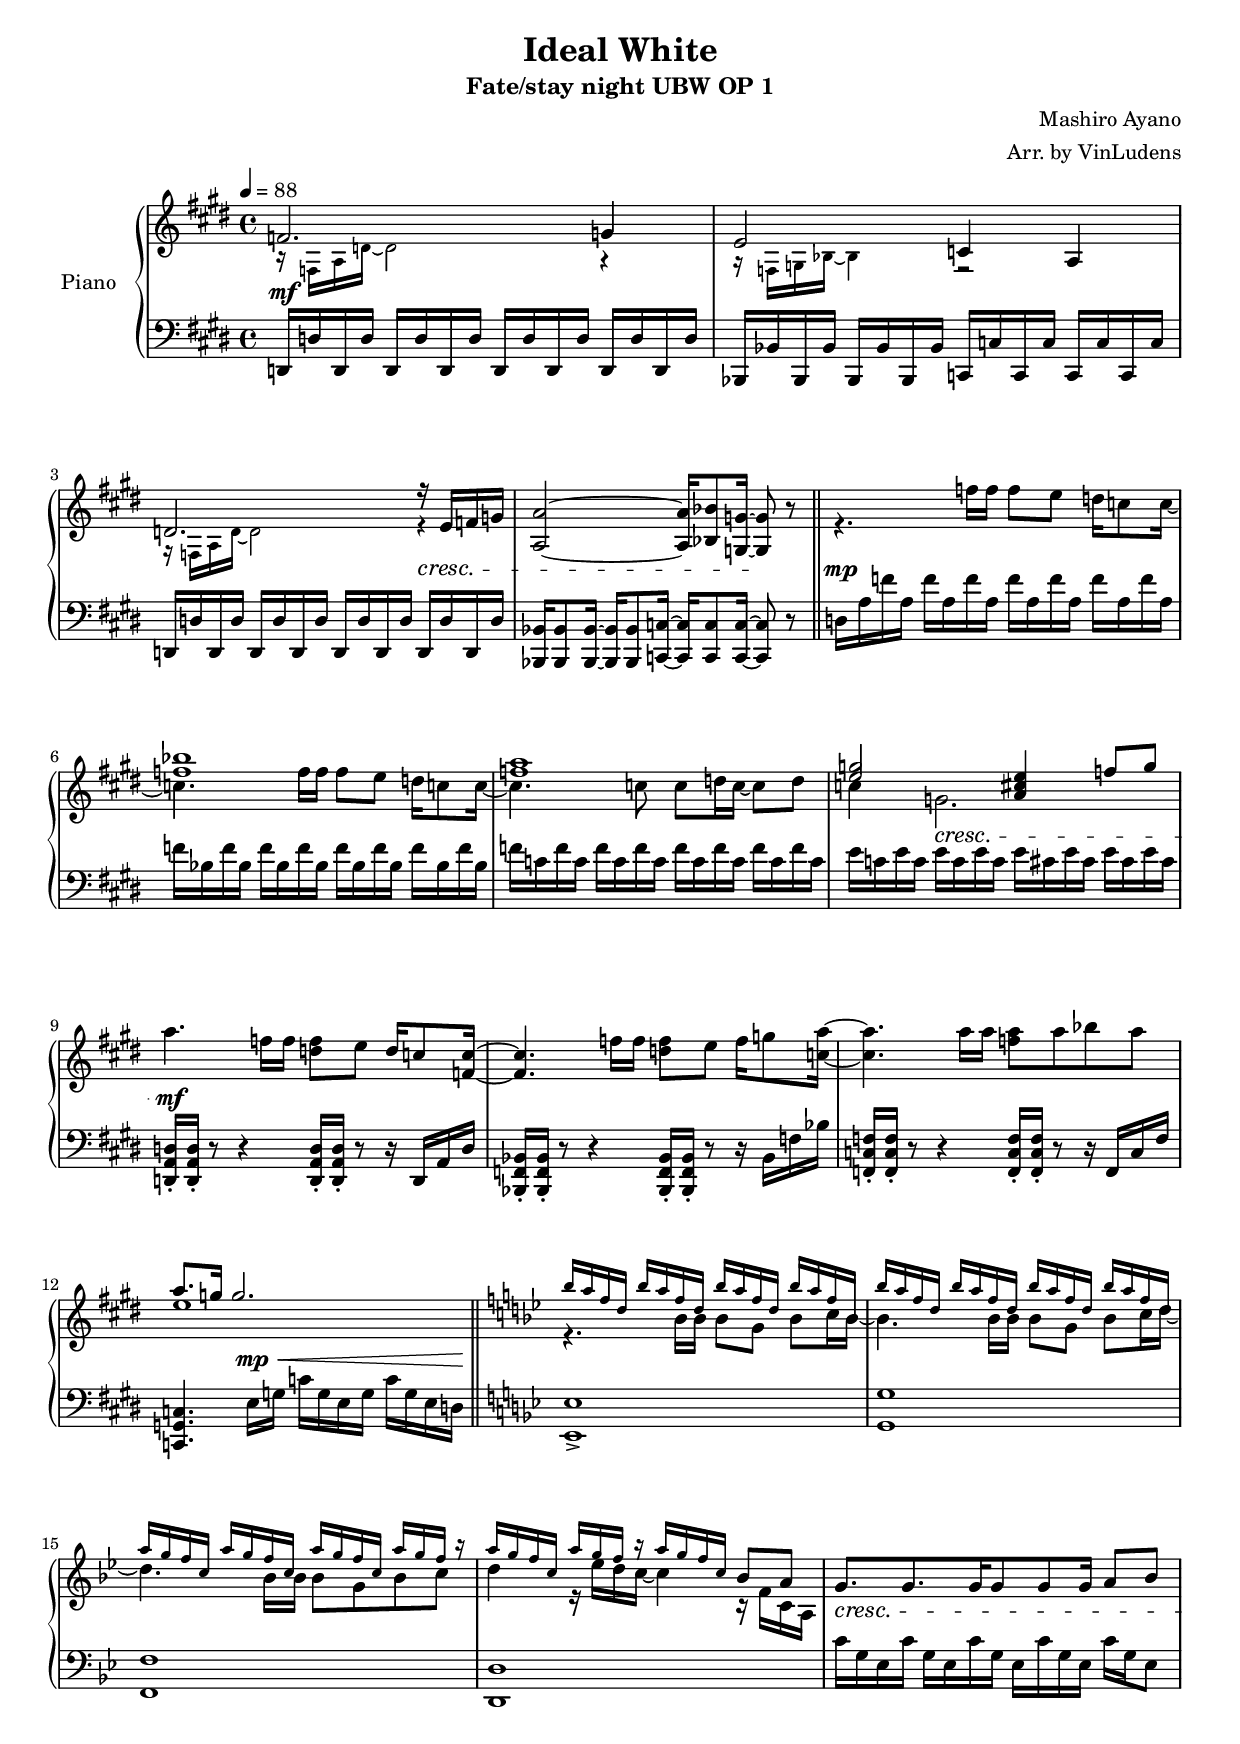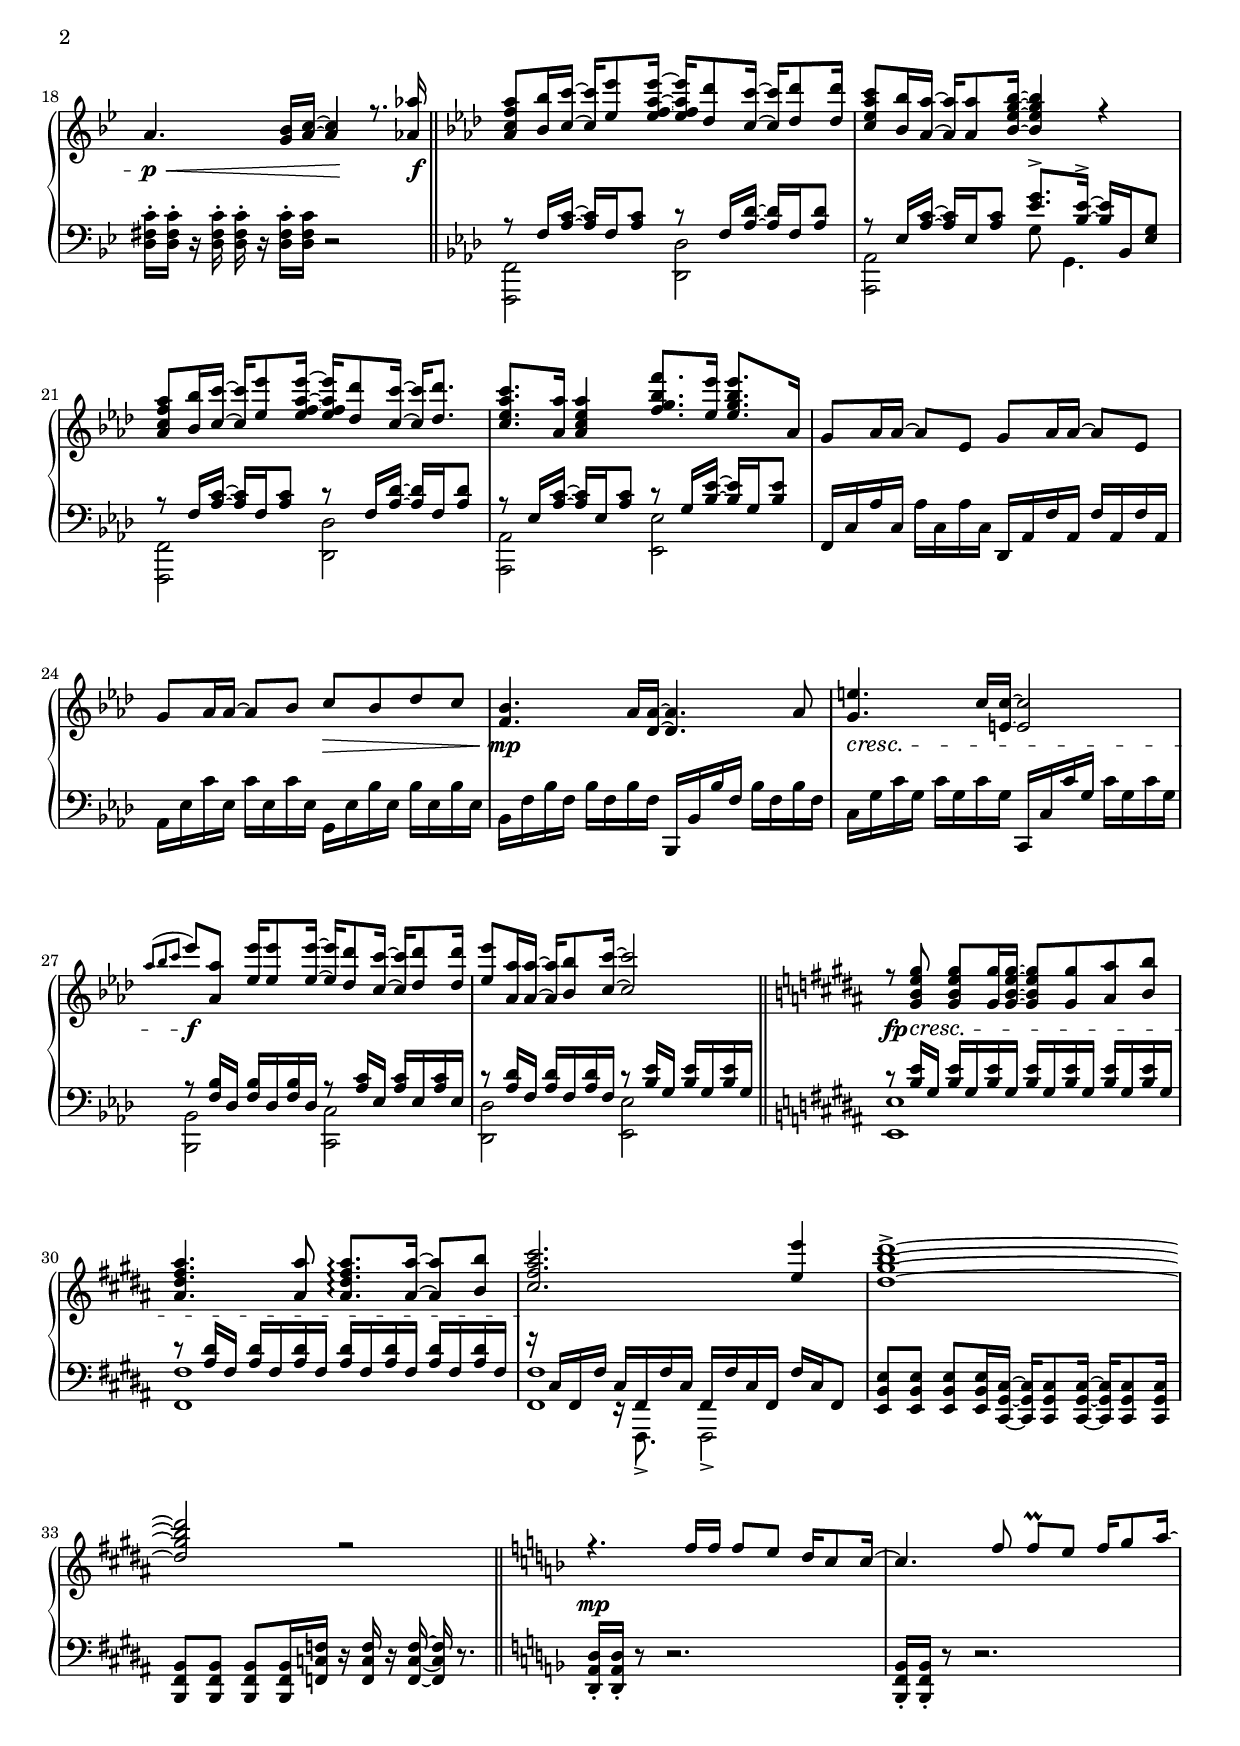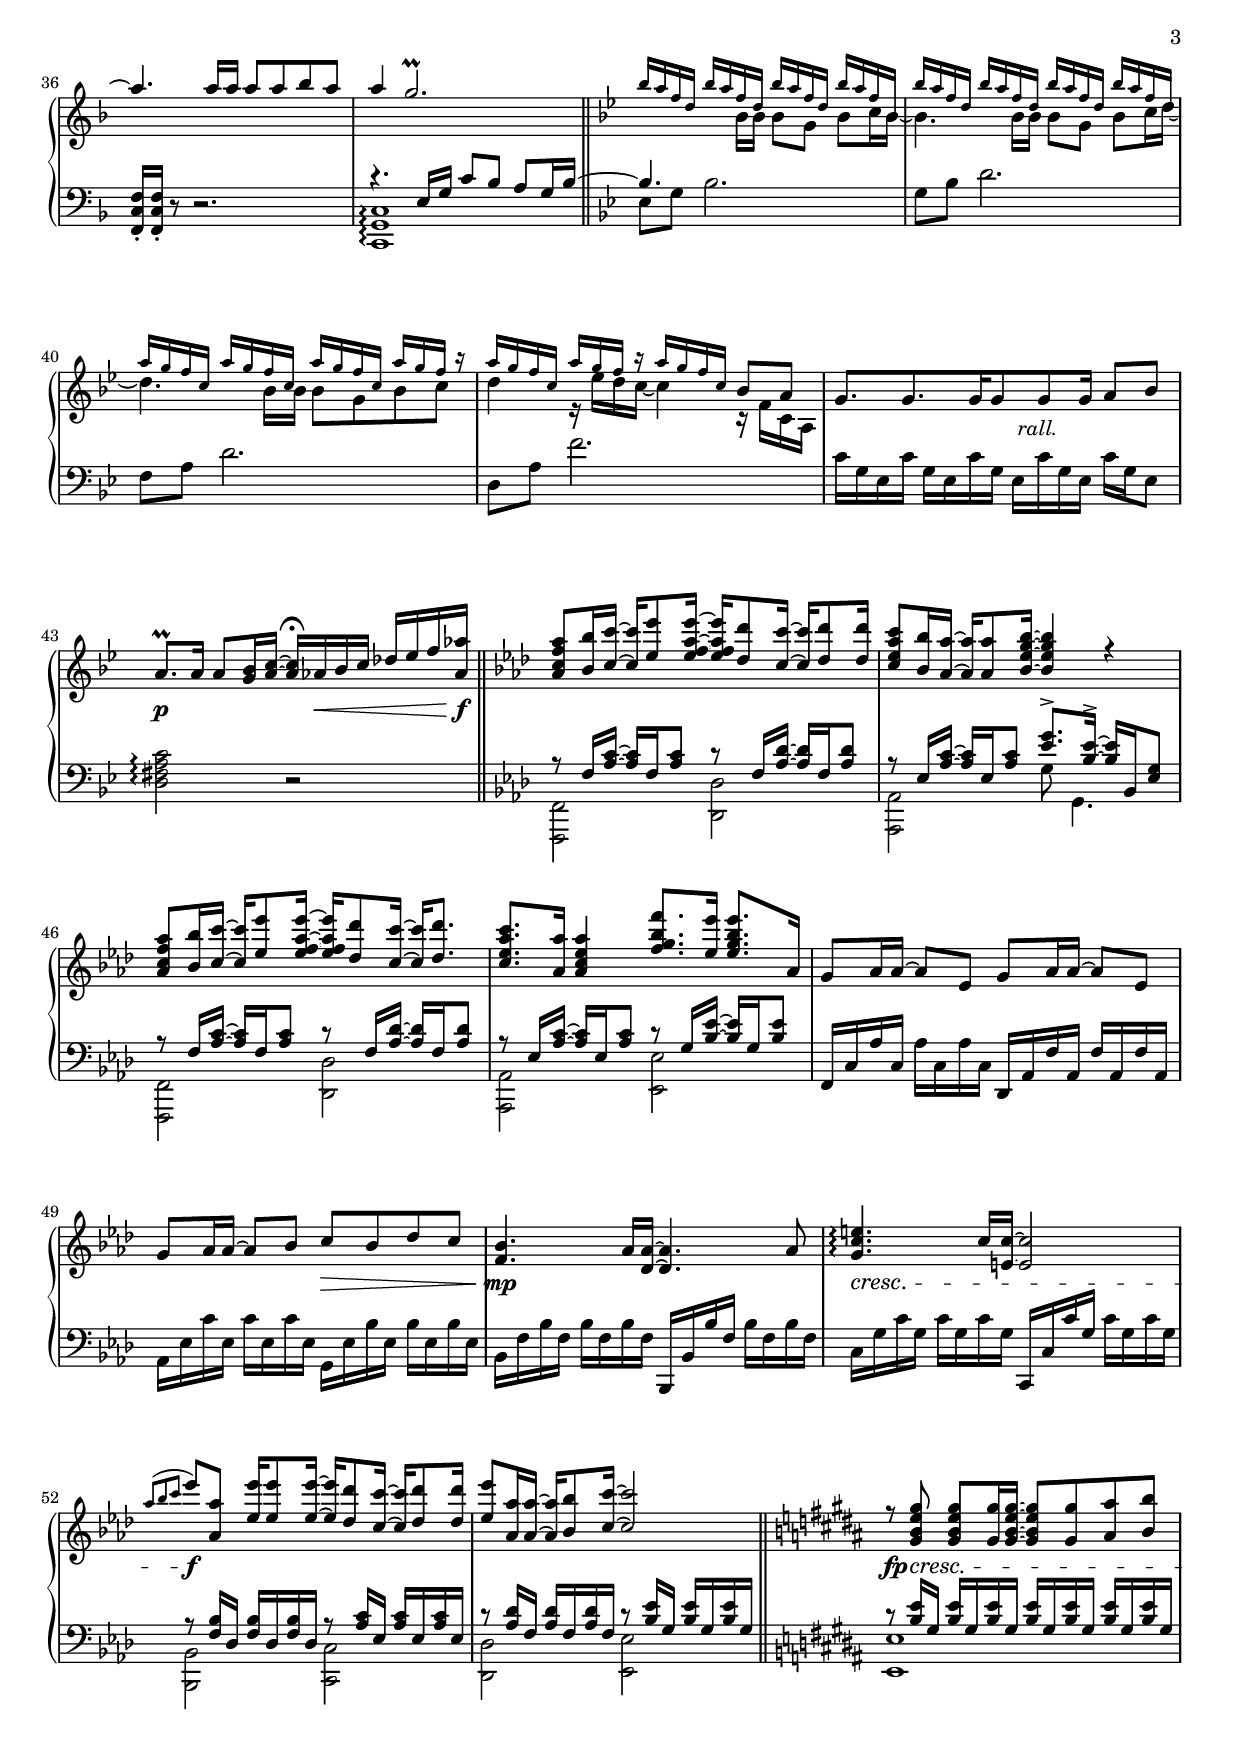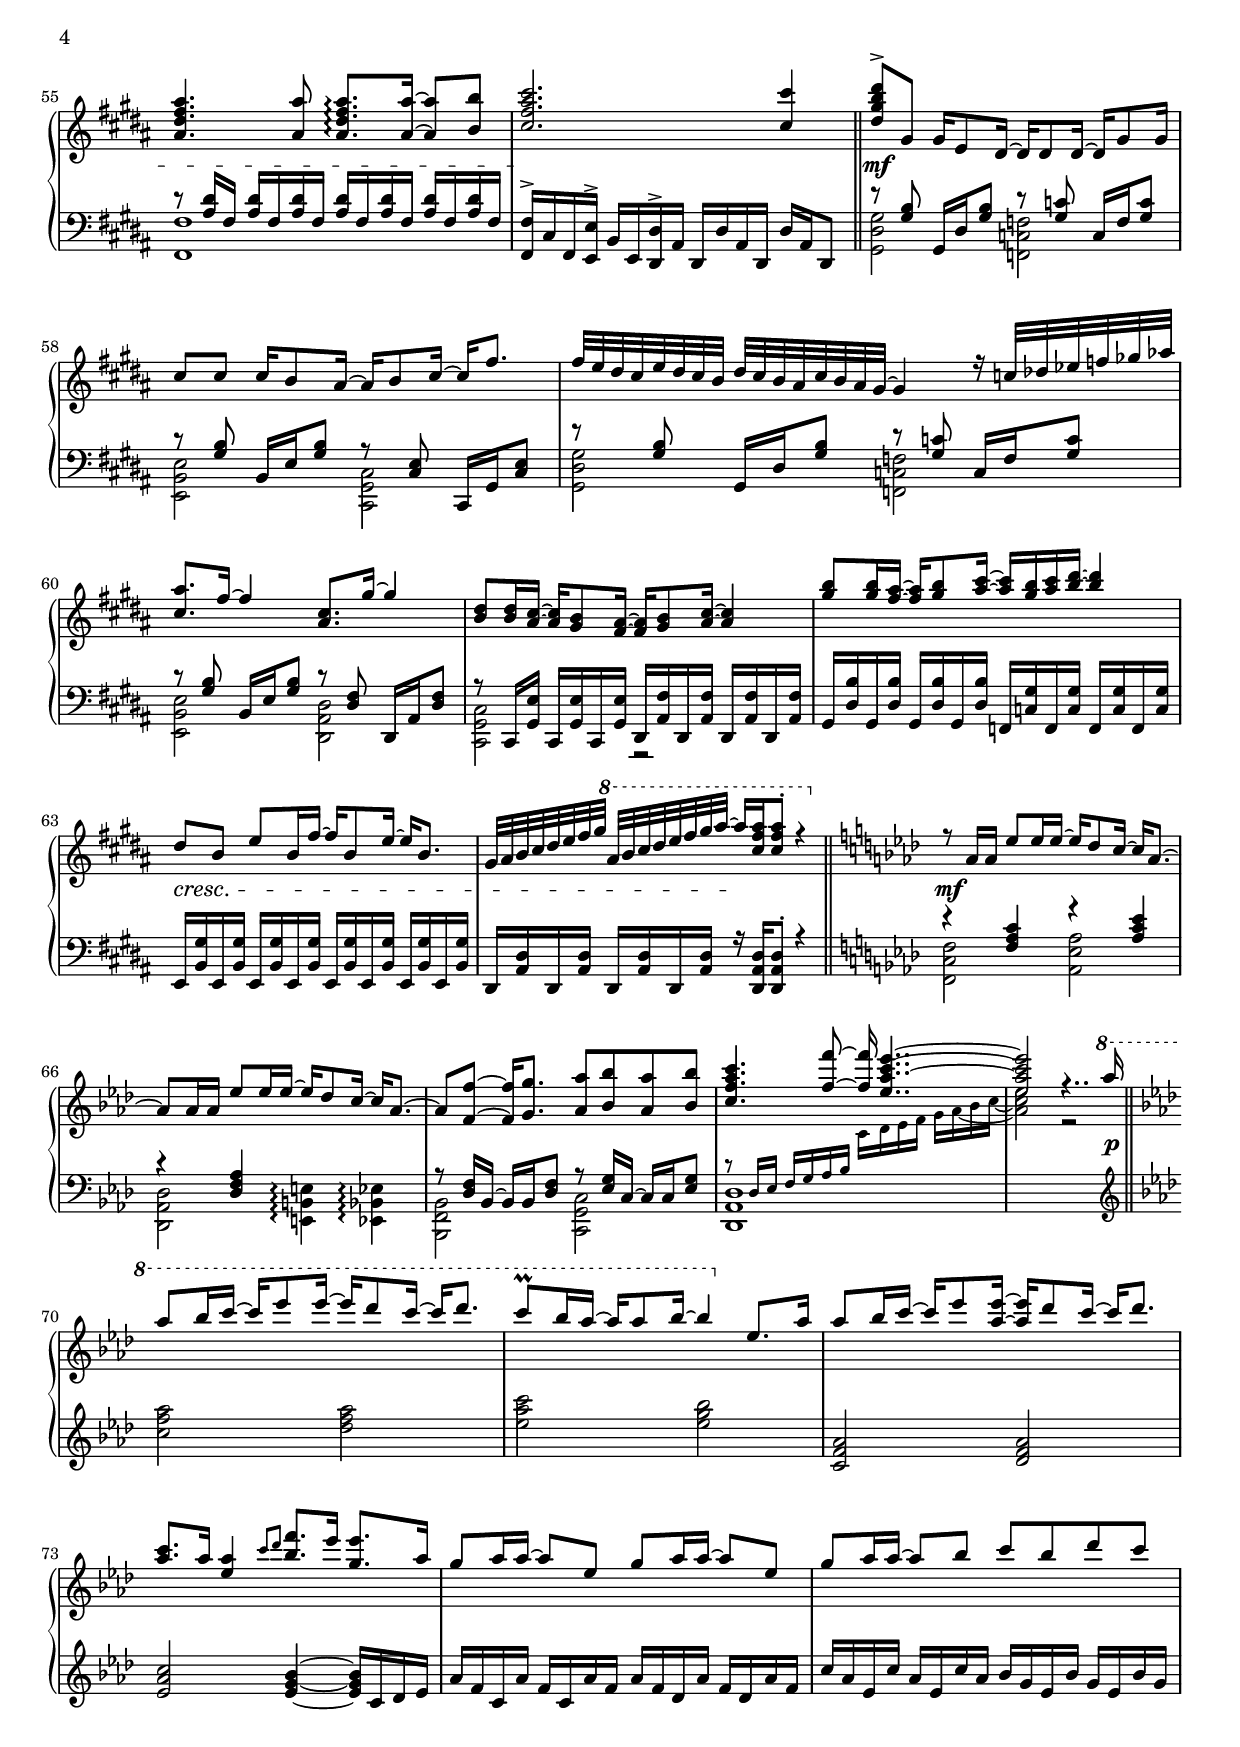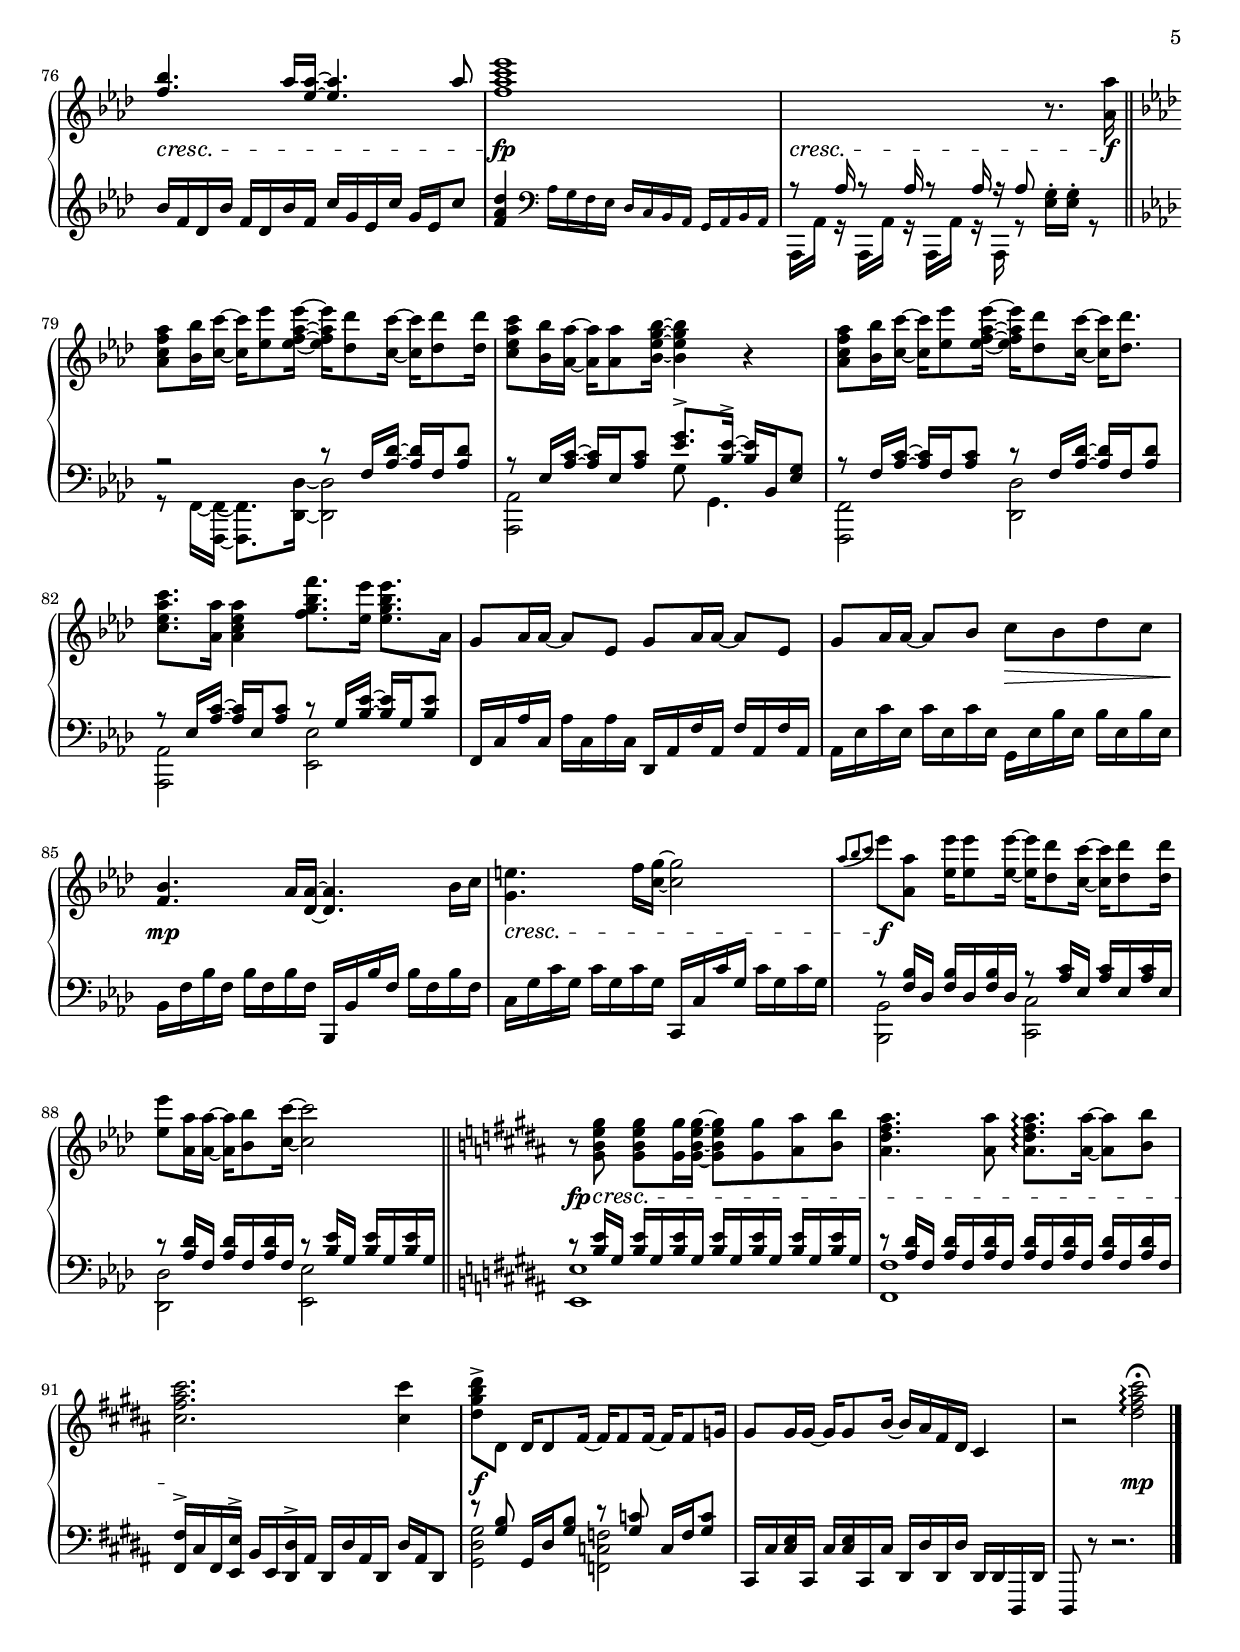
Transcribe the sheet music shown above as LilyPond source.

\version "2.20.0"

\header {
  title = "Ideal White"
  subtitle = "Fate/stay night UBW OP 1"
  %instrument = "Piano"
  composer = "Mashiro Ayano"
  arranger = "Arr. by VinLudens"
}

#(set-global-staff-size 18)
%showLastLength = R1 * 10

\paper {
  #(set-paper-size "a4")
}

\include "global.ly"
\version "2.20.0"
\include "global.ly"

right = \absolute {
  \global
  \tempo 4 = 88
  << { \voiceOne
      f'2. g'4 |
      e'2 c'4 a |
      d'2. r16 e' f' g' | \oneVoice
      <a a'>2 ~ 16 <bes bes'>8 <g g'>16 ~ 8 r |
    }
    \new Voice { \voiceTwo \tiny
      r16 f a d' ~ 2 r4 |
      r16 f g bes ~ 4 r2 |
      r16 f a d' ~ 2 r4 |
    }
  >> \oneVoice

  \bar "||"

  << { \voiceOne
       s1 |
       <f'' bes''>1 |
       <f'' a''>1 |
       <e'' g''>2 <a' cis'' e''>4 f''8 g'' |
    }
    \new Voice { \voiceTwo
      r4. f''16 f'' f''8 e'' d''16 c''8 c''16 ~ |
      4. f''16 f'' f''8 e'' d''16 c''8 c''16 ~ |
      4. c''8 c''8 d''16 c'' ~ 8 d'' |
      c''4 g'2.
    }
  >> \oneVoice

  a''4. f''16 f'' <d'' f''>8 e'' d''16 c''8 <f' c''>16 ~ |
  4. f''16 f'' <d'' f''>8 e'' f''16 g''8 <c'' a''>16 ~ |
  4. a''16 a'' <f'' a''>8 a'' bes'' a'' |
  << { a''8. g''16 g''2. } \\ { e''1 } >> |

  \bar "||"
  \key g \minor

  \tiny \voiceOne
  \repeat unfold 3 { bes''16 a'' f'' d'' } bes'' a'' f'' bes' |
  \repeat unfold 3 { bes''16 a'' f'' d'' } bes'' a'' f'' d'' |
  \repeat unfold 3 { a''16 g'' f'' c'' } a'' g'' f'' r |
  a''16 g'' f'' c'' a'' g'' f'' r a'' g'' f'' c'' \normalsize bes'8 a' |









  g'8. 8. 16 8 8 16 a'8 bes' |
  a'4. <g' bes'>16 <a' c''> ~ 4 r8. <as' as''>16 |

% Chorus 1 start -----------------------------------------------------------------
  \bar "||"
  \key f \minor


  <as' c'' f'' as''>8 <bes' bes''>16 <c'' c'''> ~ q <es'' es'''>8 <es'' f'' as'' es'''>16 ~ q <des'' des'''>8 <c'' c'''>16 ~ q <des'' des'''>8 q16 |
  <c'' es'' as'' c'''>8 <bes' bes''>16 <as' as''> ~ q <as' as''>8 <bes' es'' g'' bes''>16 ~ q4 r4 |
  <as' c'' f'' as''>8 <bes' bes''>16 <c'' c'''> ~ q <es'' es'''>8 <es'' f'' as'' es'''>16 ~ q <des'' des'''>8 <c'' c'''>16 ~ q <des'' des'''>8. |
  <c'' es'' as'' c'''>8. <as' as''>16 <as' c'' es'' as''>4 <f'' g'' bes'' f'''>8. <es'' es'''>16 <es'' g'' bes'' es'''>8. as'16 |

  g'8 as'16 as' ~ 8 es' g' as'16 as' ~ 8 es' |
  g'8 as'16 as' ~ 8 bes' c'' bes' des'' c'' |
  <f' bes'>4. as'16 <des' as'> ~ q4. as'8 |
  <g' e''>4. c''16 <e' c''> ~ q2 |

  \appoggiatura { as''8 bes'' c''' } es''' <as' as''> <es'' es'''>16 q8 q16 ~ q <des'' des'''>8 <c'' c'''>16 ~ q <des'' des'''>8 q16 |
  <es'' es'''>8 <as' as''>16 <as' as''> ~ q <bes' bes''>8 <c'' c'''>16 ~ 2 |

  \bar "||"
  \key b \major

  r8 <gis' b' e'' gis''>8 q <gis' gis''>16 <gis' b' e'' gis''> ~ q8 <gis' gis''> <ais' ais''> <b' b''> |
  <ais' dis'' fis'' ais''>4. <ais' ais''>8 <ais' dis'' fis'' ais''>8.\arpeggio <ais' ais''>16 ~ 8 <b' b''> |
  <cis'' fis'' ais'' cis'''>2. <e'' e'''>4 |





















% Chorus 1 end -----------------------------------------------------------------

  <dis'' gis'' b'' dis'''>1-> ~ |
  <dis'' gis'' b'' dis'''>2 r2 |

  \bar "||"
  \key d \minor

  r4. f''16 f'' f''8 e'' d''16 c''8 c''16 ~ |
  4. f''8 f''\prall e'' f''16 g''8 a''16 ~ |
  4. a''16 a'' a''8 a'' bes'' a'' |

  a''4 g''2.\prall |

  \bar "||"
  \key g \minor
  \tiny \voiceOne
  \repeat unfold 3 { bes''16 a'' f'' d'' } bes'' a'' f'' bes' |
  \repeat unfold 3 { bes''16 a'' f'' d'' } bes'' a'' f'' d'' |
  \repeat unfold 3 { a''16 g'' f'' c'' } a'' g'' f'' r |
  a''16 g'' f'' c'' a'' g'' f'' r a'' g'' f'' c'' \normalsize bes'8 a' |











  g'8. 8. 16 8 8 16 a'8 bes' |
  a'8.\prall 16 8 <g' bes'>16 <a' c''> ~ q\fermata as'16 bes' c'' des'' es'' f'' <as' as''>16 |

% Chorus 2 start -----------------------------------------------------------------
  \bar "||"
  \key f \minor


  <as' c'' f'' as''>8 <bes' bes''>16 <c'' c'''> ~ q <es'' es'''>8 <es'' f'' as'' es'''>16 ~ q <des'' des'''>8 <c'' c'''>16 ~ q <des'' des'''>8 q16 |
  <c'' es'' as'' c'''>8 <bes' bes''>16 <as' as''> ~ q <as' as''>8 <bes' es'' g'' bes''>16 ~ q4 r4 |
  <as' c'' f'' as''>8 <bes' bes''>16 <c'' c'''> ~ q <es'' es'''>8 <es'' f'' as'' es'''>16 ~ q <des'' des'''>8 <c'' c'''>16 ~ q <des'' des'''>8. |
  <c'' es'' as'' c'''>8. <as' as''>16 <as' c'' es'' as''>4 <f'' g'' bes'' f'''>8. <es'' es'''>16 <es'' g'' bes'' es'''>8. as'16 |

  g'8 as'16 as' ~ 8 es' g' as'16 as' ~ 8 es' |
  g'8 as'16 as' ~ 8 bes' c'' bes' des'' c'' |
  <f' bes'>4. as'16 <des' as'> ~ q4. as'8 |
  <g' c'' e''>4.\arpeggio c''16 <e' c''> ~ q2 |

  \appoggiatura { as''8 bes'' c''' } es''' <as' as''> <es'' es'''>16 q8 q16 ~ q <des'' des'''>8 <c'' c'''>16 ~ q <des'' des'''>8 q16 |
  <es'' es'''>8 <as' as''>16 <as' as''> ~ q <bes' bes''>8 <c'' c'''>16 ~ 2 |

  \bar "||"
  \key b \major

  r8 <gis' b' e'' gis''>8 q <gis' gis''>16 <gis' b' e'' gis''> ~ q8 <gis' gis''> <ais' ais''> <b' b''> |
  <ais' dis'' fis'' ais''>4. <ais' ais''>8 <ais' dis'' fis'' ais''>8.\arpeggio <ais' ais''>16 ~ 8 <b' b''> |
  <cis'' fis'' ais'' cis'''>2. <cis'' cis'''>4 |





















% Chorus 2 end -----------------------------------------------------------------

  \bar "||"


  <dis'' gis'' b'' dis'''>8-> gis' gis'16 e'8 dis'16 ~ 16 8 16 ~ 16 gis'8 gis'16 |
  cis''8 cis'' cis''16 b'8 ais'16 ~ 16 b'8 cis''16 ~ 16 fis''8. |
  fis''32 e'' dis'' cis'' e'' dis'' cis'' b' dis'' cis'' b' ais' cis'' b' ais' gis' ~ 4 r16 c''32 des'' es'' f'' ges'' as'' |
  <cis'' ais''>8. fis''16 ~ 4 <ais' cis''>8. gis''16 ~ 4 |

  <b' dis''>8 <b' dis''>16 <ais' cis''> ~ q <gis' b'>8 <fis' ais'>16 ~ q <gis' b'>8 <ais' cis''>16 ~ q4 |
  <gis'' b''>8 <gis'' b''>16 <fis'' ais''>16 ~ q <gis'' b''>8 <ais'' cis'''>16 ~ q <gis'' b''>16 <ais'' cis'''> <b'' dis'''> ~ q4 |
  dis''8 b' e'' b'16 fis'' ~ 16 b'8 e''16 ~ 16 b'8. |
  gis'32 ais' b' cis'' dis'' e'' fis'' gis'' \ottava 1 ais'' b'' cis''' dis''' e''' fis''' gis''' ais''' ~ 16 <cis''' fis''' ais'''>16 <cis''' fis''' ais'''>8-. r4 | \ottava 0















  \bar "||"
  \key f \minor

  r8 as'16 16 es''8 16 16 ~ 16 des''8 c''16 ~ 16 as'8. ~ |
  8 as'16 16 es''8 16 16 ~ 16 des''8 c''16 ~ 16 as'8. ~ |
  8 <f' f''> ~ 16 <g' g''>8. <as' as''>8 <bes' bes''> <as' as''> <bes' bes''> |
  <c'' f'' as'' c'''>4. <f'' f'''>8 ~ 16 <es'' as''~ c'''~ es'''~>4.. |
  q2 r4.. \ottava 1 as'''16 |









  \bar "||"
  \key f \minor

  as'''8 bes'''16 c'''' ~ 16 es''''8 es''''16 ~ 16 des''''8 c''''16 ~ 16 des''''8. |
  c''''8\prall bes'''16 as''' ~ 16 as'''8 bes'''16 ~ 4 \ottava 0 es''8. as''16 |
  as''8 bes''16 c''' ~ 16 es'''8 <as'' es'''>16 ~ 16 des'''8 c'''16 ~ 16 des'''8. |
  <as'' c'''>8. as''16 <es'' as''>4 \grace { c'''8 des''' } <bes'' f'''>8. es'''16 <g'' es'''>8. as''16 |

  g''8 as''16 16 ~ 8 es'' g'' as''16 16 ~ 8 es'' |
  g'' as''16 16 ~ 8 bes'' c''' bes'' des''' c''' |
  <f'' bes''>4. as''16 <es'' as''> ~ q4. as''8 |
  <f'' as'' c''' es'''>1 |
  \change Staff = "left" \voiceOne r8 as16 r8 as16 r8 as16 r16 as8 \change Staff = "right" \oneVoice r8. <as' as''>16 |

% Chorus 3 start -----------------------------------------------------------------
  \bar "||"
  \key f \minor


  <as' c'' f'' as''>8 <bes' bes''>16 <c'' c'''> ~ q <es'' es'''>8 <es'' f'' as'' es'''>16 ~ q <des'' des'''>8 <c'' c'''>16 ~ q <des'' des'''>8 q16 |
  <c'' es'' as'' c'''>8 <bes' bes''>16 <as' as''> ~ q <as' as''>8 <bes' es'' g'' bes''>16 ~ q4 r4 |
  <as' c'' f'' as''>8 <bes' bes''>16 <c'' c'''> ~ q <es'' es'''>8 <es'' f'' as'' es'''>16 ~ q <des'' des'''>8 <c'' c'''>16 ~ q <des'' des'''>8. |
  <c'' es'' as'' c'''>8. <as' as''>16 <as' c'' es'' as''>4 <f'' g'' bes'' f'''>8. <es'' es'''>16 <es'' g'' bes'' es'''>8. as'16 |

  g'8 as'16 as' ~ 8 es' g' as'16 as' ~ 8 es' |
  g'8 as'16 as' ~ 8 bes' c'' bes' des'' c'' |
  <f' bes'>4. as'16 <des' as'> ~ q4. bes'16 c'' |
  <g' e''>4. f''16 <c'' g''> ~ q2 |

  \appoggiatura { as''8 bes'' c''' } es''' <as' as''> <es'' es'''>16 q8 q16 ~ q <des'' des'''>8 <c'' c'''>16 ~ q <des'' des'''>8 q16 |
  <es'' es'''>8 <as' as''>16 <as' as''> ~ q <bes' bes''>8 <c'' c'''>16 ~ 2 |

  \bar "||"
  \key b \major

  r8 <gis' b' e'' gis''>8 q <gis' gis''>16 <gis' b' e'' gis''> ~ q8 <gis' gis''> <ais' ais''> <b' b''> |
  <ais' dis'' fis'' ais''>4. <ais' ais''>8 <ais' dis'' fis'' ais''>8.\arpeggio <ais' ais''>16 ~ 8 <b' b''> |
  <cis'' fis'' ais'' cis'''>2. <cis'' cis'''>4 |





















% Chorus 3 end -----------------------------------------------------------------

  <dis'' gis'' b'' dis'''>8-> dis'8 16 8 fis'16 ~ 16 8 16 ~ 16 8 g'16






  gis'8 16 16 ~ 16 8 b'16 ~ 16 ais' fis' dis' cis'4 |
  r2 <dis'' fis'' ais'' cis'''>\arpeggio\fermata |

  \bar "|."


%}
}

\version "2.20.0"
\include "global.ly"

left = \absolute {
  \global


  \repeat unfold 8 { d,16 d } |
  \repeat unfold 4 { bes,,16 bes, } \repeat unfold 4 { c, c } |
  \repeat unfold 8 { d,16 d } |
  <bes,, bes,>16 8 16 ~ 16 8 <c, c>16 ~ 16 8 16 ~ 8 r |








  \bar "||"


  d16 a \repeat unfold 7 { f'16 a } |
  \repeat unfold 8 { f'16 bes } |
  \repeat unfold 8 { f'16 c' } |
  \repeat unfold 4 { e'16 c' } \repeat unfold 4 { e'=,16 cis' } |









  <d, a, d>16-. q16-. r8 r4 q16-. q-. r8 r16 d, a, d |
  <bes,, f, bes,>16-. q16-. r8 r4 q16-. q-. r8 r16 bes, f bes |
  <f, c f>16-. q16-. r8 r4 q16-. q-. r8 r16 f, c f |
  <c, g, c>4. e16 g c' g e g c' g e d |

  \bar "||"
  \key g \minor

  << { \change Staff = "right" \voiceTwo
      r4. bes'16 bes' bes'8 g' bes' c''16 bes' ~ |
      4. bes'16 bes' bes'8 g' bes' c''16 d'' ~ |
      4. bes'16 bes' bes'8 g' bes' c'' |
      d''4 r16 es'' d'' c'' ~ 4 r16 f' c' a |
    }
    \new Voice { \oneVoice
      <es, es>1-> |
      <g, g>1 |
      <f, f>1 |
      <d, d>1 |
    }
  >> \oneVoice \change Staff = "left"

  \repeat unfold 4 { c'16 g es } c' g es8 |
  <d fis c'>16-. q-. r q-. q-. r q-. q r2 |

% Chorus 1 start -----------------------------------------------------------------
  \bar "||"
  \key f \minor

  << { \voiceOne
      r8 f16 <as c'> ~ 16 f <as c'>8 r8 f16 <as des'> ~ 16 f <as des'>8 |
      r8 es16 <as c'> ~ 16 es <as c'>8 <es' g'>8.-> <bes es'>16-> ~ 16 bes,16 <es g>8 |
      r8 f16 <as c'> ~ 16 f <as c'>8 r8 f16 <as des'> ~ 16 f <as des'>8 |
      r8 es16 <as c'> ~ 16 es <as c'>8 r8 g16 <bes es'> ~ 16 g <bes es'>8 |
      \oneVoice
      f,16 c as c as c as c des, as, f as, f as, f as, |
      as,16 es c' es c' es c' es g, es bes es bes es bes es |
      bes,16 f bes f bes f bes f bes,, bes, bes f bes f bes f |
      c16 g c' g c' g c' g c, c c' g c' g c' g |
      \voiceOne
      r8 <f bes>16 des <f bes> des <f bes> des r8 <as c'>16 es <as c'> es <as c'> es |
      r8 <as des'>16 f <as des'> f <as des'> f r8 <bes es'>16 g <bes es'> g <bes es'> g |

      \bar "||"
      \key b \major

      r8 \repeat unfold 7 { <b e'>16 gis } |
      r8 \repeat unfold 7 { <ais dis'>16 fis } |
      << { r16 cis fis, fis cis fis, fis cis fis, fis cis fis, fis cis fis,8 } \\ { s4 r16 fis,,8.-> fis,,2-> } >>

    }
    \new Voice { \voiceTwo
      <f,, f,>2 <des, des> |
      <as,, as,>2 g8 g,4. |
      <f,, f,>2 <des, des> |
      <as,, as,>2 <es, es> |

      s1 |
      s1 |
      s1 |
      s1 |

      <bes,, bes,>2 <c, c> |
      <des, des>2 <es, es> |
      \key b \major
      <e, e>1 |
      <fis, fis>1 |
      <fis, fis>1 |
    }
  >> \oneVoice
% Chorus 1 end -----------------------------------------------------------------

  <e, b, e>8 q q q16 <cis, gis, cis> ~ q16 q8 q16 ~ q q8 q16 |
  <b,, fis, b,>8 q q q16 <f, c f> r q r q ~ q r8. |

  \bar "||"
  \key d \minor

  <d, a, d>16-. q-. r8 r2. |
  <bes,, f, bes,>16-. q-. r8 r2. |
  <f, c f>16-. q-. r8 r2. |
  << { \voiceOne
      r4. e16 g c'8 bes a g16 bes ~ |

      \bar "||"
      \key g \minor

      4. \change Staff = "right" \voiceTwo bes'16 bes' bes'8 g' bes' c''16 bes' ~ |
      4. bes'16 bes' bes'8 g' bes' c''16 d'' ~ |
      4. bes'16 bes' bes'8 g' bes' c'' |
      d''4 r16 es'' d'' c'' ~ 4 r16 f' c' a |
    }
    \new Voice { \oneVoice
      <c, g, c>1\arpeggio |
      \key g \minor
      es8 g bes2. |
      g8 bes d'2. |
      f8 a d'2. |
      d8 a f'2. |
    }
  >> \oneVoice \change Staff = "left"

  \repeat unfold 4 { c'16 g es } c' g es8 |
  <d fis a c'>2\arpeggio r2 |

% Chorus 2 start -----------------------------------------------------------------
  \bar "||"
  \key f \minor

  << { \voiceOne
      r8 f16 <as c'> ~ 16 f <as c'>8 r8 f16 <as des'> ~ 16 f <as des'>8 |
      r8 es16 <as c'> ~ 16 es <as c'>8 <es' g'>8.-> <bes es'>16-> ~ 16 bes,16 <es g>8 |
      r8 f16 <as c'> ~ 16 f <as c'>8 r8 f16 <as des'> ~ 16 f <as des'>8 |
      r8 es16 <as c'> ~ 16 es <as c'>8 r8 g16 <bes es'> ~ 16 g <bes es'>8 |
      \oneVoice
      f,16 c as c as c as c des, as, f as, f as, f as, |
      as,16 es c' es c' es c' es g, es bes es bes es bes es |
      bes,16 f bes f bes f bes f bes,, bes, bes f bes f bes f |
      c16 g c' g c' g c' g c, c c' g c' g c' g |
      \voiceOne
      r8 <f bes>16 des <f bes> des <f bes> des r8 <as c'>16 es <as c'> es <as c'> es |
      r8 <as des'>16 f <as des'> f <as des'> f r8 <bes es'>16 g <bes es'> g <bes es'> g |

      \bar "||"
      \key b \major

      r8 \repeat unfold 7 { <b e'>16 gis } |
      r8 \repeat unfold 7 { <ais dis'>16 fis } |
      <fis, fis>16-> cis fis, <e, e>-> b, e, <dis, dis>-> ais, dis, dis ais, dis, dis ais, dis,8 |

    }
    \new Voice { \voiceTwo
      <f,, f,>2 <des, des> |
      <as,, as,>2 g8 g,4. |
      <f,, f,>2 <des, des> |
      <as,, as,>2 <es, es> |

      s1 |
      s1 |
      s1 |
      s1 |

      <bes,, bes,>2 <c, c> |
      <des, des>2 <es, es> |
      \key b \major
      <e, e>1 |
      <fis, fis>1 |
      s1 |
    }
  >> \oneVoice
% Chorus 2 end -----------------------------------------------------------------

  \bar "||"

  << { \voiceOne
      r8 <gis b> gis,16 dis <gis b>8 r8 <gis c'> c16 f <gis c'>8 |
      r8 <gis b> b,16 e <gis b>8 r8 <cis e> cis,16 gis, <cis e>8 |
      r8 <gis b> gis,16 dis <gis b>8 r8 <gis c'> c16 f <gis c'>8 |
      r8 <gis b> b,16 e <gis b>8 r8 <dis fis> dis,16 ais, <dis fis>8 |

      r8 \repeat unfold 3 { cis,16 <gis, e> } \repeat unfold 4 { dis,16 <ais, fis> } |
      \repeat unfold 4 { gis,16 <dis b> } \repeat unfold 4 { f,16 <c gis> } |
      \repeat unfold 8 { e,16 <b, gis> } |
      \repeat unfold 4 { dis,16 <ais, dis> } r16 <dis, ais, dis>16 q8-. r4 |
    }
    \new Voice { \voiceTwo
      <gis, dis gis>2 <f, c f> |
      <e, b, e>2 <cis, gis, cis> |
      <gis, dis gis>2 <f, c f> |
      <e, b, e>2 <dis, ais, dis> |

      <cis, gis, cis>2 r2 |
      s1 |
      s1 |
      s1 |
    }
  >> \oneVoice

  \bar "||"
  \key f \minor

  << { \voiceOne
      r4 <f as c'> r <as c' es'> |
      r4 <des f as> s2 |
      r8 <des f>16 bes, ~ 16 bes, <des f>8 r8 <es g>16 c ~ 16 c <es g> 8 | \set tieWaitForNote = ##t
      \tiny r8 des16 es f g as bes \change Staff = "right" \voiceTwo c' des' es' f' g' as'~ bes' c''~ | \normalsize
      <as' c'' es''>2 r2 | \set tieWaitForNote = ##f
    }
    \new Voice { \voiceTwo
      <f, c f>2 <as, es as> |
      <des, as, des>2 <e, b, e>4\arpeggio <es, bes, es>\arpeggio |
      <bes,, f, bes,>2 <c, g, c> |
      <des, as, des>1 |
    }
  >> \oneVoice \change Staff = "left"

  \bar "||"
  \key f \minor
  \clef "treble"
  <c'' f'' as''>2 <des'' f'' as''> |
  <es'' as'' c'''>2 <es'' g'' bes''> |
  <c' f' as'>2 <des' f' as'> |
  <es' as' c''> <es' g' bes'>4 ~ q16 c'16 des' es' |

  as'16 f' c' as' f' c' as' f' as' f' des' as' f' des' as' f' |
  c'' as' es' c'' as' es' c'' as' bes' g' es' bes' g' es' bes' g' |
  bes' f' des' bes' f' des' bes' f' c'' g' es' c'' g' es' c''8 |
  <f' as' des''>4 \clef "bass" \tiny as16 g f es des c bes, as, g, as, bes, as,  | \normalsize
  \voiceTwo as,,16 as, r as,,[ as,] r as,, as, r as,, r8 <es g>16^. <es g>^. r8 |

% Chorus 3 start -----------------------------------------------------------------
  \bar "||"
  \key f \minor

  << { \voiceOne
      r2 r8 f16 <as des'> ~ 16 f <as des'>8 |
      r8 es16 <as c'> ~ 16 es <as c'>8 <es' g'>8.-> <bes es'>16-> ~ 16 bes,16 <es g>8 |
      r8 f16 <as c'> ~ 16 f <as c'>8 r8 f16 <as des'> ~ 16 f <as des'>8 |
      r8 es16 <as c'> ~ 16 es <as c'>8 r8 g16 <bes es'> ~ 16 g <bes es'>8 |
      \oneVoice
      f,16 c as c as c as c des, as, f as, f as, f as, |
      as,16 es c' es c' es c' es g, es bes es bes es bes es |
      bes,16 f bes f bes f bes f bes,, bes, bes f bes f bes f |
      c16 g c' g c' g c' g c, c c' g c' g c' g |
      \voiceOne
      r8 <f bes>16 des <f bes> des <f bes> des r8 <as c'>16 es <as c'> es <as c'> es |
      r8 <as des'>16 f <as des'> f <as des'> f r8 <bes es'>16 g <bes es'> g <bes es'> g |

      \bar "||"
      \key b \major

      r8 \repeat unfold 7 { <b e'>16 gis } |
      r8 \repeat unfold 7 { <ais dis'>16 fis } |
      <fis, fis>16-> cis fis, <e, e>-> b, e, <dis, dis>-> ais, dis, dis ais, dis, dis ais, dis,8 |

    }
    \new Voice { \voiceTwo
      r8 f,16 ~ <f,, f,>16 ~ 8. <des, des>16 ~ q2 |
      <as,, as,>2 g8 g,4. |
      <f,, f,>2 <des, des> |
      <as,, as,>2 <es, es> |

      s1 |
      s1 |
      s1 |
      s1 |

      <bes,, bes,>2 <c, c> |
      <des, des>2 <es, es> |
      \key b \major
      <e, e>1 |
      <fis, fis>1 |
      s1 |
    }
  >> \oneVoice
% Chorus 3 end -----------------------------------------------------------------
  << { \voiceOne
      r8 <gis b> gis,16 dis <gis b>8 r8 <gis c'> c16 f <gis c'>8 |

    }
    \new Voice { \voiceTwo
      <gis, dis gis>2 <f, c f> |
    }
  >>\oneVoice
  cis,16 cis <cis e> cis, cis <cis e> cis, cis dis, dis dis, dis dis, dis, dis,, dis, |
  dis,,8 r8 r2. |

  \bar "|."


%}
}

\version "2.20.0"
\include "global.ly"

crescPoco = \tweak DynamicText.self-alignment-X #LEFT
        #(make-dynamic-script (markup #:normal-text #:italic "cresc. poco a poco"))

rit = \tweak DynamicText.self-alignment-X #LEFT #(make-dynamic-script
  (markup #:normal-text #:italic "rit."))

rall = \tweak DynamicText.self-alignment-X #LEFT #(make-dynamic-script
  (markup #:normal-text #:italic "rall."))

dynamics = {
  \global
  % allow text in the dynamics block to be centered vertically
  % \override TextScript.extra-offset = #'(0 . 1)

  s1\mf | s1 |
  s2. s4\cresc |
  s2. s4\! |
  s1\mp | s1 | s1 |
  s4 s2.\cresc |
  s1\mf | s1 | s1 |
  s4. s8\mp\< s2 |
  s1\! | s1 | s1 | s1 |
  s1\cresc |
  s2\p\< s4\! s8. s16\f |
  s1 | s1 | s1 | s1 | s1 | %chorus start
  s2 s2\> |
  s1\mp |
  s1\cresc |
  s1\f | s1 |
  s8\fp s8\cresc s2. | s1 |
  s1\! | s1 | s1 | %chorus end
  s1\mp | s1 | s1 | s1 | s1 | s1 | s1 | s1 |
  s2 s2\rall |
  s2\p s16 s8.\< s8. s16\f |
  s1 | s1 | s1 | s1 | s1 | %chorus start
  s2 s2\> |
  s1\mp |
  s1\cresc |
  s1\f | s1 |
  s8\fp s8\cresc s2. | s1 |
  s1\! |  %chorus end
  s1\mf | s1 | s1 | s1 | s1 | s1 |
  s1\cresc |
  s2 s2\! |
  s1\mf | s1 | s1 | s1 |
  s2. s8. s16\p | s1 | s1 | s1 | s1 | s1 | s1 |
  s1\cresc |
  s1\fp |
  s2.\cresc s8. s16\f |
  s1 | s1 | s1 | s1 | s1 | %chorus start
  s2 s2\> |
  s1\mp |
  s1\cresc |
  s1\f | s1 |
  s8\fp s8\cresc s2. | s1 |
  s1\! |  %chorus end
  s1\f | s1 |
  s2 s2\mp |
%}
}


\score {
  \new PianoStaff \with {
    instrumentName = "Piano"
  } <<
    \new Staff = "right" \with {
      midiInstrument = "acoustic grand"
    } \right
    \new Dynamics = "Dynamics" \dynamics
    \new Staff = "left" \with {
      midiInstrument = "acoustic grand"
    } { \clef bass \left }
  >>
  \layout { }
  \midi {
    \tempo 4=88
    \set Staff.midiMaximumVolume = #0.7
  }
}
